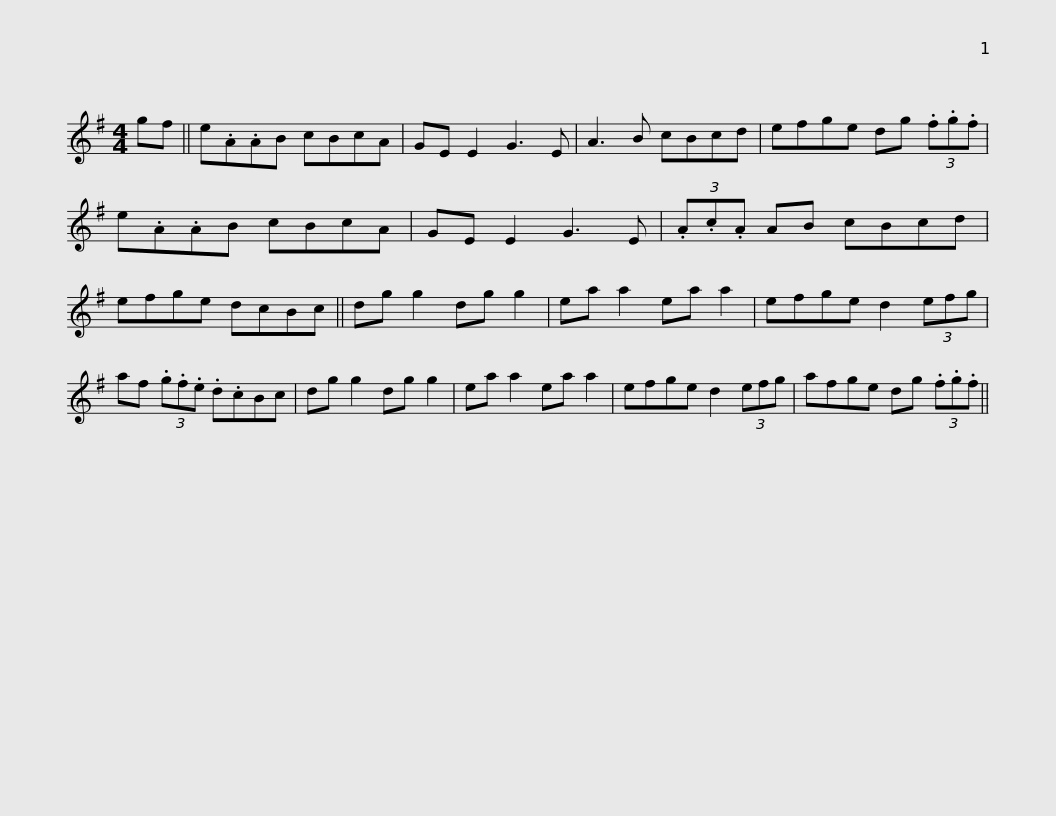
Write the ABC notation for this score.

X:1
L:1/8
M:4/4
I:linebreak $
K:G
V:1 treble
V:1
 gf || e.A.AB cBcA | GE E2 G3 E | A3 B cBcd | efge dg (3.f.g.f | %5
 e.A.AB cBcA |$ GE E2 G3 E | (3.A.c.A AB cBcd | efge dcBc || dg g2 dg g2 | %10
 ea a2 ea a2 | efge d2 (3efg |$ af (3.g.f.e .d.cBc | dg g2 dg g2 | ea a2 ea a2 | %15
 efge d2 (3efg | afge dg (3.f.g.f || %17
